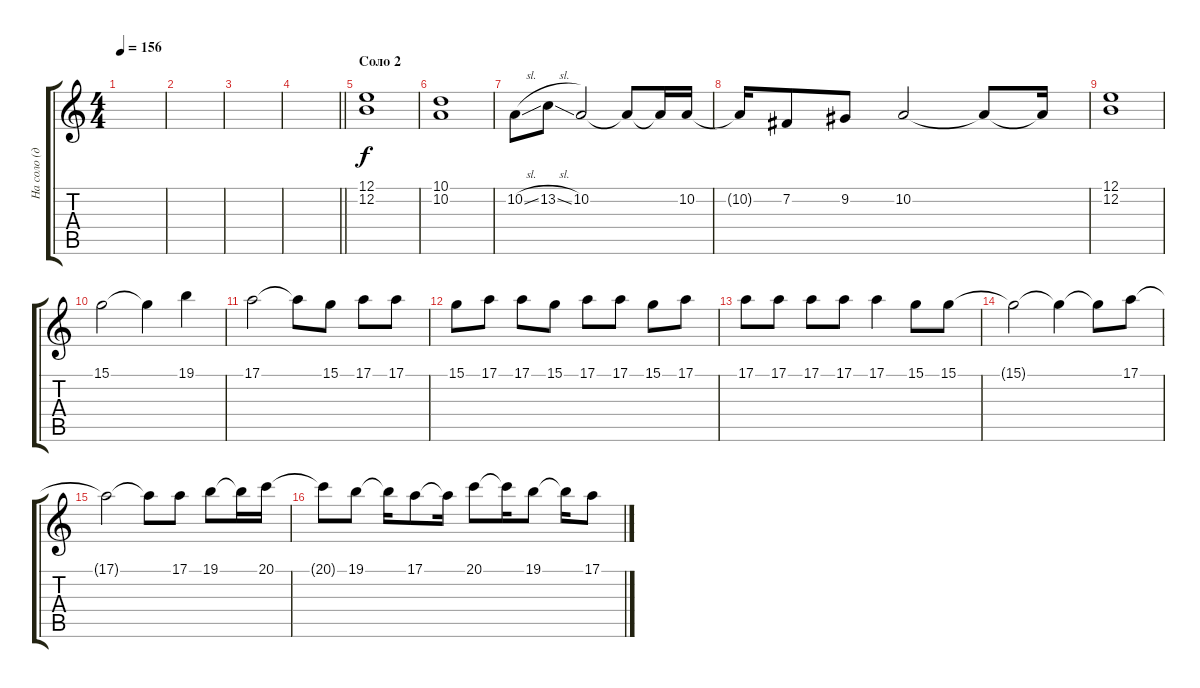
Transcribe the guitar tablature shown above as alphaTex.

\track ("На соло (для сочности звучания)" "На соло (д") {instrument fx7echoes}
\staff {score tabs}
\tuning (E4 B3 G3 D3 A2 E2) {hide}
\ts (4 4)
\tempo 156
\clef g2
\ks c
|
|
|
\barLineRight lightlight
|
\section ("" "Соло 2")
(12.1 12.2).1 |
(10.1 10.2).1 |
10.2{sl}.8 13.2{sl}.8 10.2.2 10.2{t}.8 10.2{t}.16 10.2.16 |
10.2{t}.16 7.2.8 9.2.8 10.2.2 10.2{t}.8 10.2{t}.16 |
(12.1 12.2).1 |
15.1.2 15.1{t}.4 19.1.4 |
17.1.2 17.1{t}.8 15.1.8 17.1.8 17.1.8 |
15.1.8 17.1.8 17.1.8 15.1.8 17.1.8 17.1.8 15.1.8 17.1.8 |
17.1.8 17.1.8 17.1.8 17.1.8 17.1.4 15.1.8 15.1.8 |
15.1{t}.2 15.1{t}.4 15.1{t}.8 17.1.8 |
17.1{t}.2 17.1{t}.8 17.1.8 19.1.8 19.1{t}.16 20.1.16 |
20.1{t}.8 19.1.8 19.1{t}.16 17.1.8 17.1{t}.16 20.1.8 20.1{t}.16 19.1.8 19.1{t}.16 17.1.8
